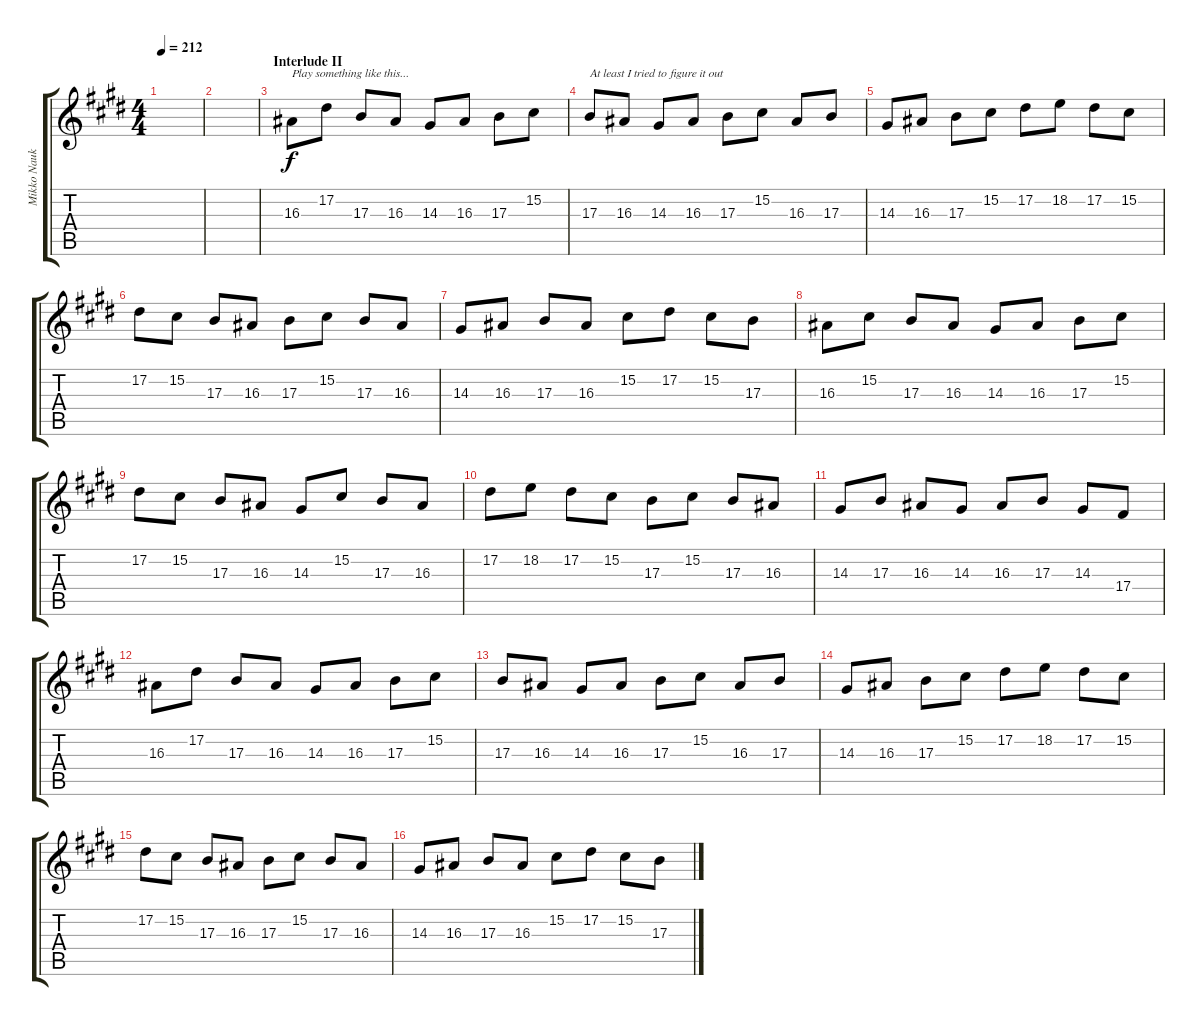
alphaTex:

\track ("Mikko Naukkarinen - Keyboards" "Mikko Nauk") {instrument lead1square}
\staff {score tabs}
\tuning (Eb4 Bb3 Gb3 Db3 Ab2 Eb2) {hide}
\ts (4 4)
\tempo 212
\clef g2
\ks c#minor
|
|
\section ("" "Interlude II")
16.3.8{txt "Play something like this..." volume 9 balance 8 instrument lead1square} 17.2.8 17.3.8 16.3.8 14.3.8 16.3.8 17.3.8 15.2.8 |
17.3.8{txt "At least I tried to figure it out"} 16.3.8 14.3.8 16.3.8 17.3.8 15.2.8 16.3.8 17.3.8 |
14.3.8 16.3.8 17.3.8 15.2.8 17.2.8 18.2.8 17.2.8 15.2.8 |
17.2.8 15.2.8 17.3.8 16.3.8 17.3.8 15.2.8 17.3.8 16.3.8 |
14.3.8 16.3.8 17.3.8 16.3.8 15.2.8 17.2.8 15.2.8 17.3.8 |
16.3.8 15.2.8 17.3.8 16.3.8 14.3.8 16.3.8 17.3.8 15.2.8 |
17.2.8 15.2.8 17.3.8 16.3.8 14.3.8 15.2.8 17.3.8 16.3.8 |
17.2.8 18.2.8 17.2.8 15.2.8 17.3.8 15.2.8 17.3.8 16.3.8 |
14.3.8 17.3.8 16.3.8 14.3.8 16.3.8 17.3.8 14.3.8 17.4.8 |
16.3.8{volume 9 instrument lead1square} 17.2.8 17.3.8 16.3.8 14.3.8 16.3.8 17.3.8 15.2.8 |
17.3.8 16.3.8 14.3.8 16.3.8 17.3.8 15.2.8 16.3.8 17.3.8 |
14.3.8 16.3.8 17.3.8 15.2.8 17.2.8 18.2.8 17.2.8 15.2.8 |
17.2.8 15.2.8 17.3.8 16.3.8 17.3.8 15.2.8 17.3.8 16.3.8 |
14.3.8 16.3.8 17.3.8 16.3.8 15.2.8 17.2.8 15.2.8 17.3.8
